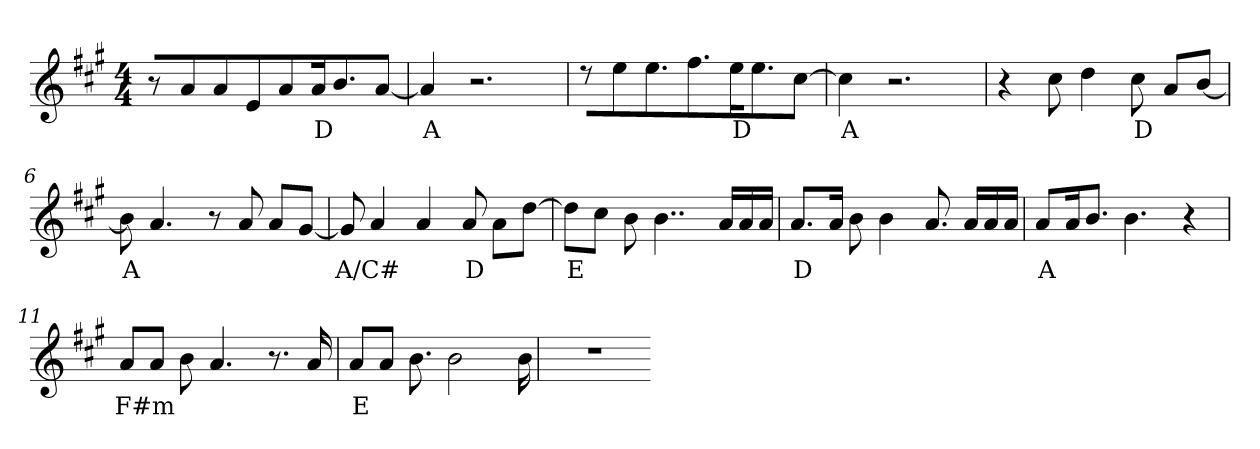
**kern	**text
*part1	*part1
*staff1	*staff1
*clefG2	*
*k[f#c#g#]	*
*M4/4	*
=1	=1
8r	.
8a	.
8a/L	.
8e/J	.
8a/L	.
16a/K	D
8.b/J	.
[8aJ	.
=2	=2
4a]	A
2.r	.
=3	=3
8r	.
8ee	.
8.ee\L	.
8.ff#\J	.
16ee\KL	D
8.ee\J	.
[8cc#J	.
=4	=4
4cc#]	A
2.r	.
=5	=5
4r	.
8cc#	.
4dd	.
8cc#	D
8a/L	.
[8b/J	.
=6	=6
8b]	A
4.a	.
8r	.
8a	.
8a/L	.
[8g#/J	.
=7	=7
8g#]	A/C#
4a	.
4a	.
8a	D
8a\L	.
[8dd\J	.
=8	=8
8dd\L]	E
8cc#\J	.
8b	.
4..b	.
16a/LL	.
16a/	.
16a/JJ	.
=9	=9
8.a/L	D
16a/Jk	.
8b	.
4b	.
8.a	.
16a/LL	.
16a/	.
16a/JJ	.
=10	=10
8a/L	A
16a/K	.
8.b/J	.
4.b	.
4r	.
=11	=11
8a/L	F#m
8a/J	.
8b	.
4.a	.
8.r	.
16a	.
=12	=12
8a/L	E
8a/J	.
8.b	.
2b	.
16b	.
=13	=13
1r	.
=-	=-
*-	*-
